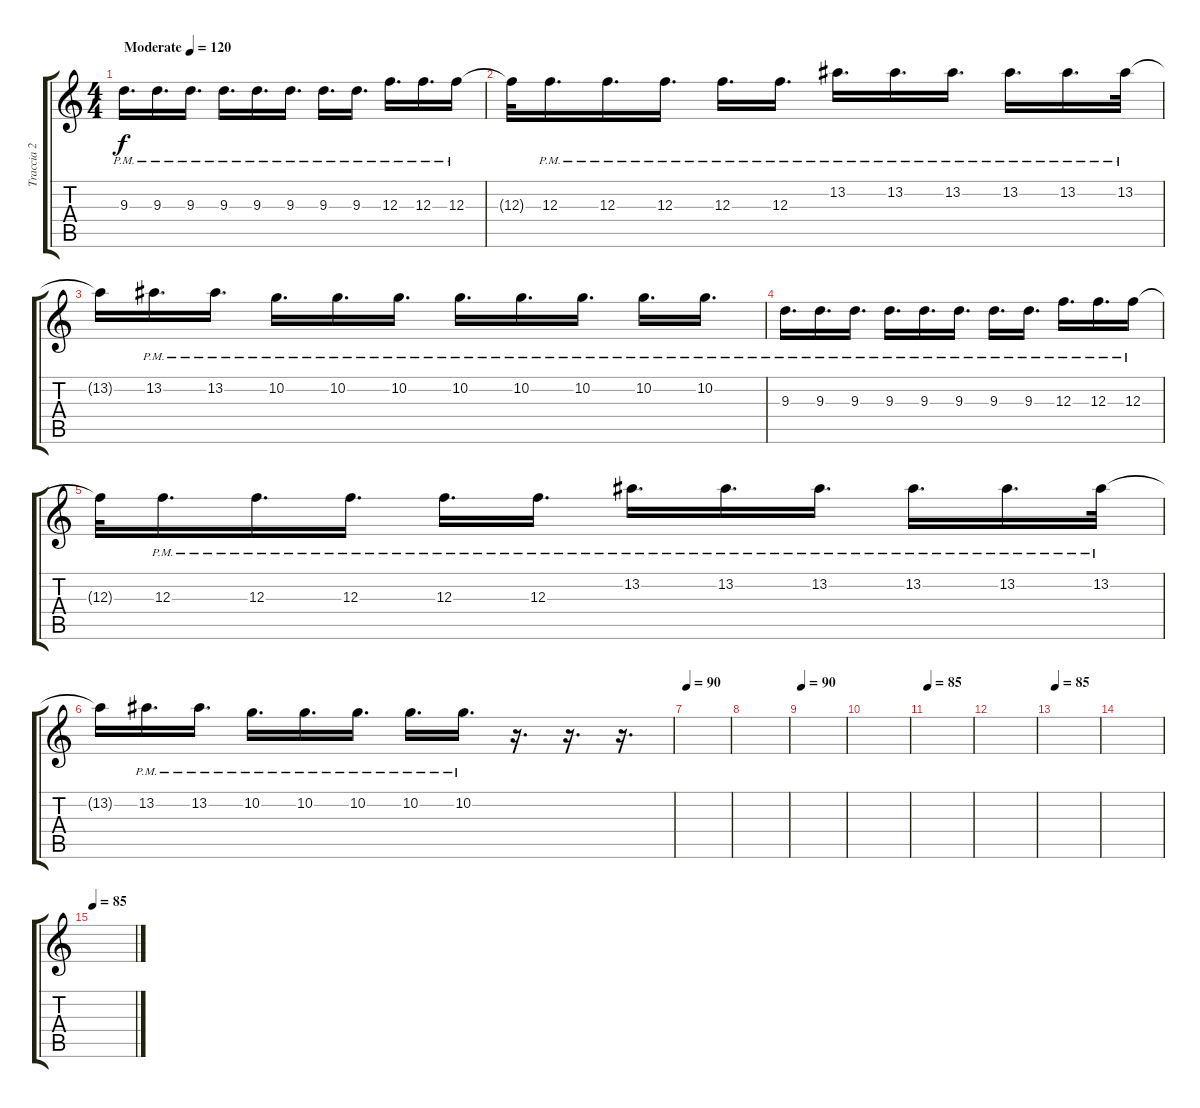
\track ("Traccia 2" "Traccia 2") {instrument overdrivenguitar}
\staff {score tabs}
\tuning (D4 A3 F3 C3 G2 C2) {hide}
\ts (4 4)
\tempo (120 "Moderate")
\clef g2
\ks c
9.3{pm}.16{d dy f instrument overdrivenguitar} 9.3{pm}.16{d} 9.3{pm}.16{d} 9.3{pm}.16{d} 9.3{pm}.16{d} 9.3{pm}.16{d} 9.3{pm}.16{d} 9.3{pm}.16{d} 12.3{pm}.16{d} 12.3{pm}.16{d} 12.3{pm}.16 |
12.3{t}.32 12.3{pm}.16{d} 12.3{pm}.16{d} 12.3{pm}.16{d} 12.3{pm}.16{d} 12.3{pm}.16{d} 13.2{pm}.16{d} 13.2{pm}.16{d} 13.2{pm}.16{d} 13.2{pm}.16{d} 13.2{pm}.16{d} 13.2{pm}.32 |
13.2{t}.16 13.2{pm}.16{d} 13.2{pm}.16{d} 10.2{pm}.16{d} 10.2{pm}.16{d} 10.2{pm}.16{d} 10.2{pm}.16{d} 10.2{pm}.16{d} 10.2{pm}.16{d} 10.2{pm}.16{d} 10.2{pm}.16{d} |
9.3{pm}.16{d} 9.3{pm}.16{d} 9.3{pm}.16{d} 9.3{pm}.16{d} 9.3{pm}.16{d} 9.3{pm}.16{d} 9.3{pm}.16{d} 9.3{pm}.16{d} 12.3{pm}.16{d} 12.3{pm}.16{d} 12.3{pm}.16 |
12.3{t}.32 12.3{pm}.16{d} 12.3{pm}.16{d} 12.3{pm}.16{d} 12.3{pm}.16{d} 12.3{pm}.16{d} 13.2{pm}.16{d} 13.2{pm}.16{d} 13.2{pm}.16{d} 13.2{pm}.16{d} 13.2{pm}.16{d} 13.2{pm}.32 |
13.2{t}.16 13.2{pm}.16{d} 13.2{pm}.16{d} 10.2{pm}.16{d} 10.2{pm}.16{d} 10.2{pm}.16{d} 10.2{pm}.16{d} 10.2{pm}.16{d} r.16{d} r.16{d} r.16{d} |
\tempo 90
|
|
\tempo 90
|
|
\tempo 85
|
|
\tempo 85
|
|
\tempo 85
